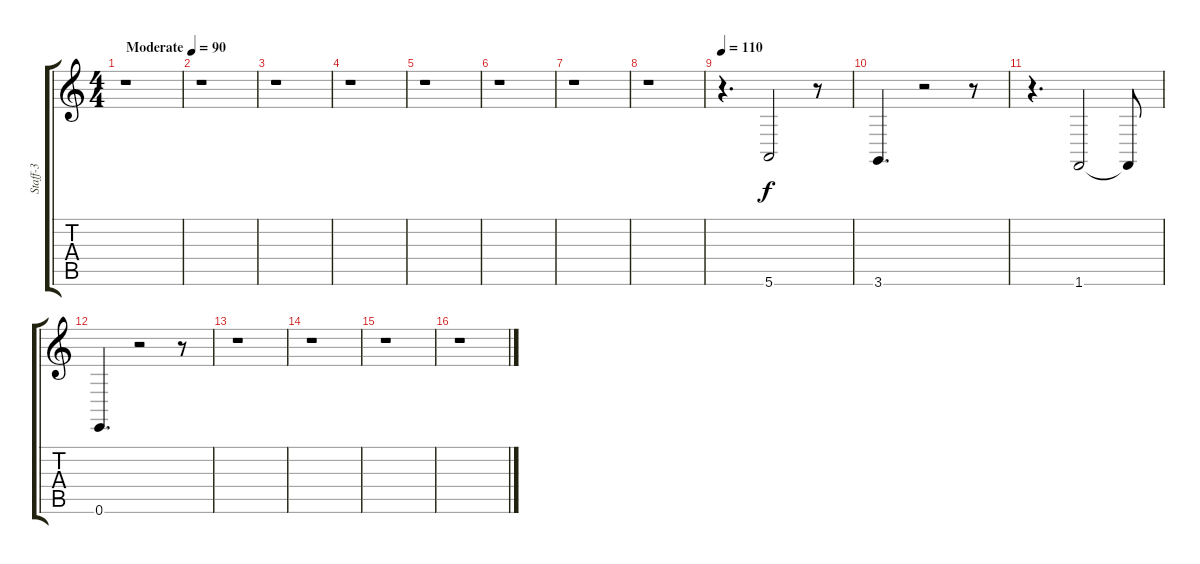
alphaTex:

\track ("Staff-3" "Staff-3") {instrument stringensemble1}
\staff {score tabs}
\tuning (E4 B3 G3 D3 A2 E2) {hide}
\ts (4 4)
\tempo (90 "Moderate")
\clef g2
\ks c
r.1{dy f instrument stringensemble1} |
r.1 |
r.1 |
r.1 |
r.1 |
r.1 |
r.1 |
r.1 |
\tempo 110
r.4{d} 5.6.2 r.8 |
3.6.4{d} r.2 r.8 |
r.4{d} 1.6.2 1.6{t}.8 |
0.6.4{d} r.2 r.8 |
r.1 |
r.1 |
r.1 |
r.1
